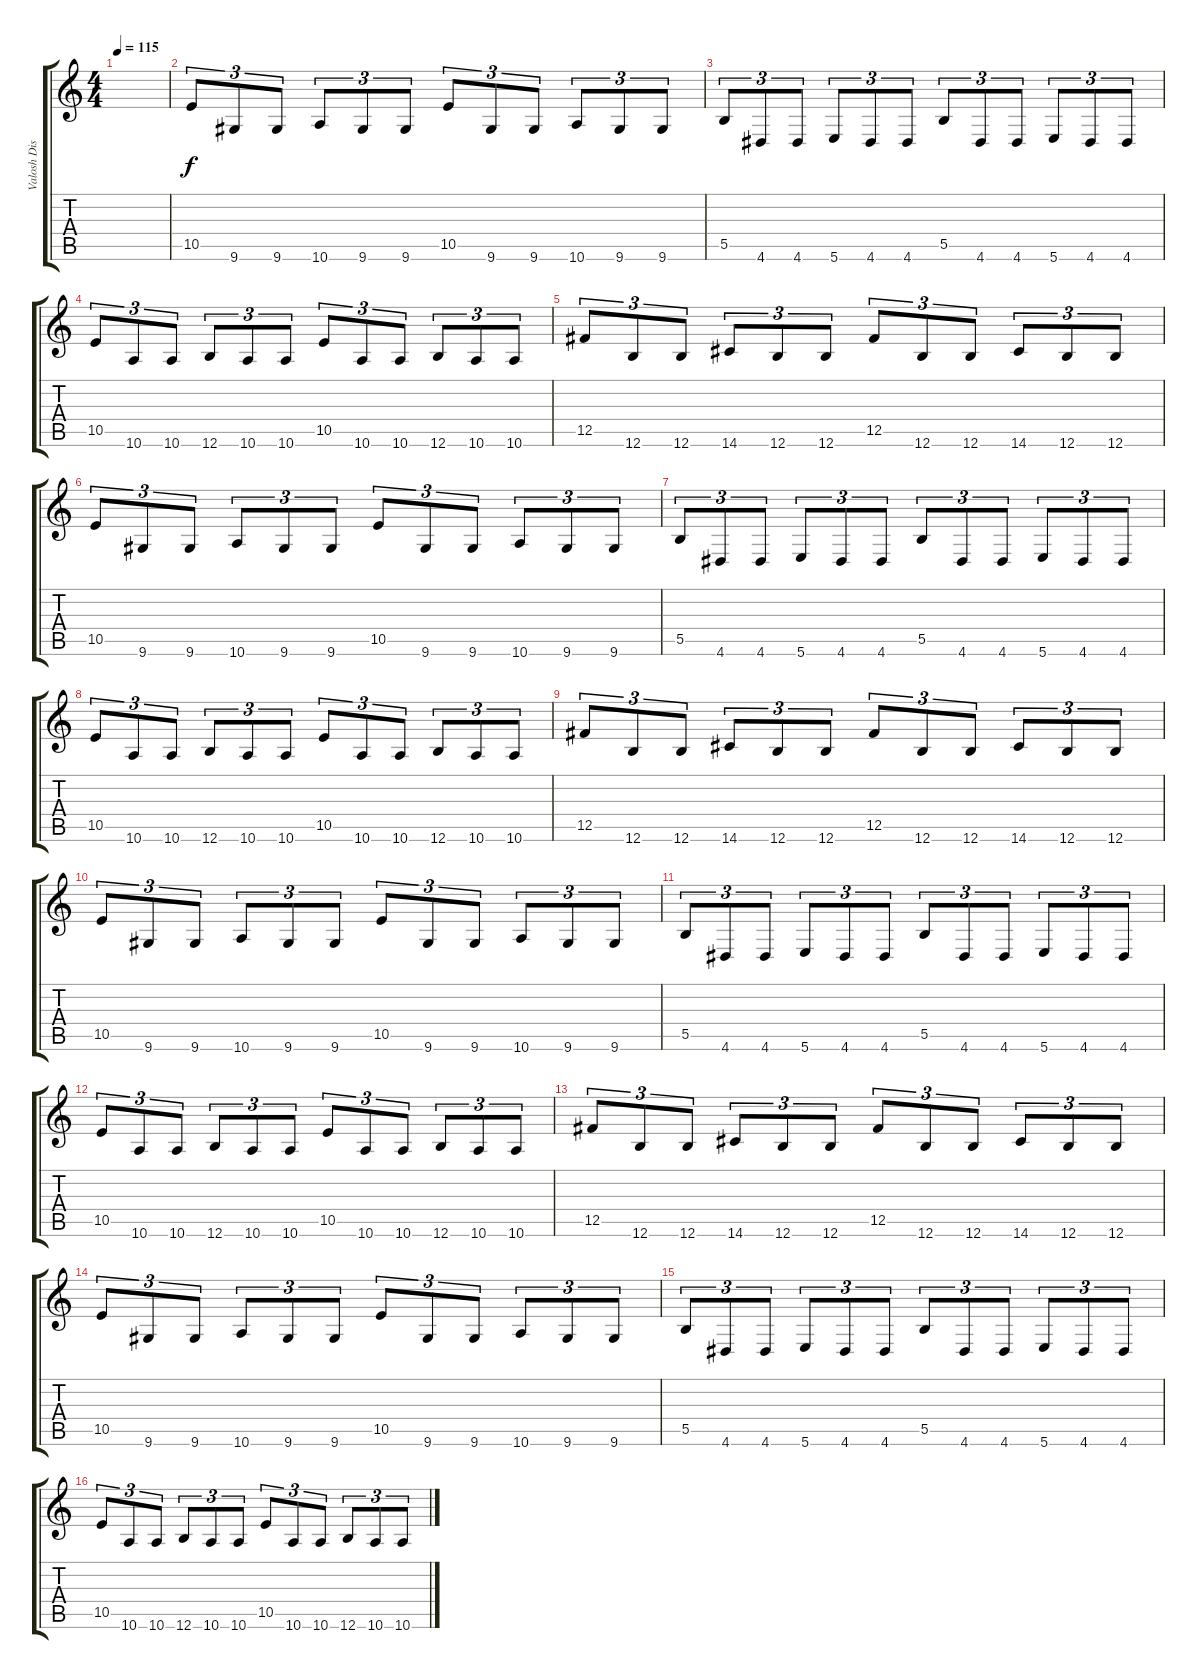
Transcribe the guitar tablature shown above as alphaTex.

\track ("Valosh Dist" "Valosh Dis") {instrument distortionguitar}
\staff {score tabs}
\tuning (Db4 Ab3 E3 B2 Gb2 B1) {hide}
\ts (4 4)
\tempo 115
\clef g2
\ks c
|
10.5.8{tu (3 2)} 9.6.8{tu (3 2)} 9.6.8{tu (3 2)} 10.6.8{tu (3 2)} 9.6.8{tu (3 2)} 9.6.8{tu (3 2)} 10.5.8{tu (3 2)} 9.6.8{tu (3 2)} 9.6.8{tu (3 2)} 10.6.8{tu (3 2)} 9.6.8{tu (3 2)} 9.6.8{tu (3 2)} |
5.5.8{tu (3 2)} 4.6.8{tu (3 2)} 4.6.8{tu (3 2)} 5.6.8{tu (3 2)} 4.6.8{tu (3 2)} 4.6.8{tu (3 2)} 5.5.8{tu (3 2)} 4.6.8{tu (3 2)} 4.6.8{tu (3 2)} 5.6.8{tu (3 2)} 4.6.8{tu (3 2)} 4.6.8{tu (3 2)} |
10.5.8{tu (3 2)} 10.6.8{tu (3 2)} 10.6.8{tu (3 2)} 12.6.8{tu (3 2)} 10.6.8{tu (3 2)} 10.6.8{tu (3 2)} 10.5.8{tu (3 2)} 10.6.8{tu (3 2)} 10.6.8{tu (3 2)} 12.6.8{tu (3 2)} 10.6.8{tu (3 2)} 10.6.8{tu (3 2)} |
12.5.8{tu (3 2)} 12.6.8{tu (3 2)} 12.6.8{tu (3 2)} 14.6.8{tu (3 2)} 12.6.8{tu (3 2)} 12.6.8{tu (3 2)} 12.5.8{tu (3 2)} 12.6.8{tu (3 2)} 12.6.8{tu (3 2)} 14.6.8{tu (3 2)} 12.6.8{tu (3 2)} 12.6.8{tu (3 2)} |
10.5.8{tu (3 2)} 9.6.8{tu (3 2)} 9.6.8{tu (3 2)} 10.6.8{tu (3 2)} 9.6.8{tu (3 2)} 9.6.8{tu (3 2)} 10.5.8{tu (3 2)} 9.6.8{tu (3 2)} 9.6.8{tu (3 2)} 10.6.8{tu (3 2)} 9.6.8{tu (3 2)} 9.6.8{tu (3 2)} |
5.5.8{tu (3 2)} 4.6.8{tu (3 2)} 4.6.8{tu (3 2)} 5.6.8{tu (3 2)} 4.6.8{tu (3 2)} 4.6.8{tu (3 2)} 5.5.8{tu (3 2)} 4.6.8{tu (3 2)} 4.6.8{tu (3 2)} 5.6.8{tu (3 2)} 4.6.8{tu (3 2)} 4.6.8{tu (3 2)} |
10.5.8{tu (3 2)} 10.6.8{tu (3 2)} 10.6.8{tu (3 2)} 12.6.8{tu (3 2)} 10.6.8{tu (3 2)} 10.6.8{tu (3 2)} 10.5.8{tu (3 2)} 10.6.8{tu (3 2)} 10.6.8{tu (3 2)} 12.6.8{tu (3 2)} 10.6.8{tu (3 2)} 10.6.8{tu (3 2)} |
12.5.8{tu (3 2)} 12.6.8{tu (3 2)} 12.6.8{tu (3 2)} 14.6.8{tu (3 2)} 12.6.8{tu (3 2)} 12.6.8{tu (3 2)} 12.5.8{tu (3 2)} 12.6.8{tu (3 2)} 12.6.8{tu (3 2)} 14.6.8{tu (3 2)} 12.6.8{tu (3 2)} 12.6.8{tu (3 2)} |
10.5.8{tu (3 2)} 9.6.8{tu (3 2)} 9.6.8{tu (3 2)} 10.6.8{tu (3 2)} 9.6.8{tu (3 2)} 9.6.8{tu (3 2)} 10.5.8{tu (3 2)} 9.6.8{tu (3 2)} 9.6.8{tu (3 2)} 10.6.8{tu (3 2)} 9.6.8{tu (3 2)} 9.6.8{tu (3 2)} |
5.5.8{tu (3 2)} 4.6.8{tu (3 2)} 4.6.8{tu (3 2)} 5.6.8{tu (3 2)} 4.6.8{tu (3 2)} 4.6.8{tu (3 2)} 5.5.8{tu (3 2)} 4.6.8{tu (3 2)} 4.6.8{tu (3 2)} 5.6.8{tu (3 2)} 4.6.8{tu (3 2)} 4.6.8{tu (3 2)} |
10.5.8{tu (3 2)} 10.6.8{tu (3 2)} 10.6.8{tu (3 2)} 12.6.8{tu (3 2)} 10.6.8{tu (3 2)} 10.6.8{tu (3 2)} 10.5.8{tu (3 2)} 10.6.8{tu (3 2)} 10.6.8{tu (3 2)} 12.6.8{tu (3 2)} 10.6.8{tu (3 2)} 10.6.8{tu (3 2)} |
12.5.8{tu (3 2)} 12.6.8{tu (3 2)} 12.6.8{tu (3 2)} 14.6.8{tu (3 2)} 12.6.8{tu (3 2)} 12.6.8{tu (3 2)} 12.5.8{tu (3 2)} 12.6.8{tu (3 2)} 12.6.8{tu (3 2)} 14.6.8{tu (3 2)} 12.6.8{tu (3 2)} 12.6.8{tu (3 2)} |
10.5.8{tu (3 2)} 9.6.8{tu (3 2)} 9.6.8{tu (3 2)} 10.6.8{tu (3 2)} 9.6.8{tu (3 2)} 9.6.8{tu (3 2)} 10.5.8{tu (3 2)} 9.6.8{tu (3 2)} 9.6.8{tu (3 2)} 10.6.8{tu (3 2)} 9.6.8{tu (3 2)} 9.6.8{tu (3 2)} |
5.5.8{tu (3 2)} 4.6.8{tu (3 2)} 4.6.8{tu (3 2)} 5.6.8{tu (3 2)} 4.6.8{tu (3 2)} 4.6.8{tu (3 2)} 5.5.8{tu (3 2)} 4.6.8{tu (3 2)} 4.6.8{tu (3 2)} 5.6.8{tu (3 2)} 4.6.8{tu (3 2)} 4.6.8{tu (3 2)} |
10.5.8{tu (3 2)} 10.6.8{tu (3 2)} 10.6.8{tu (3 2)} 12.6.8{tu (3 2)} 10.6.8{tu (3 2)} 10.6.8{tu (3 2)} 10.5.8{tu (3 2)} 10.6.8{tu (3 2)} 10.6.8{tu (3 2)} 12.6.8{tu (3 2)} 10.6.8{tu (3 2)} 10.6.8{tu (3 2)}
